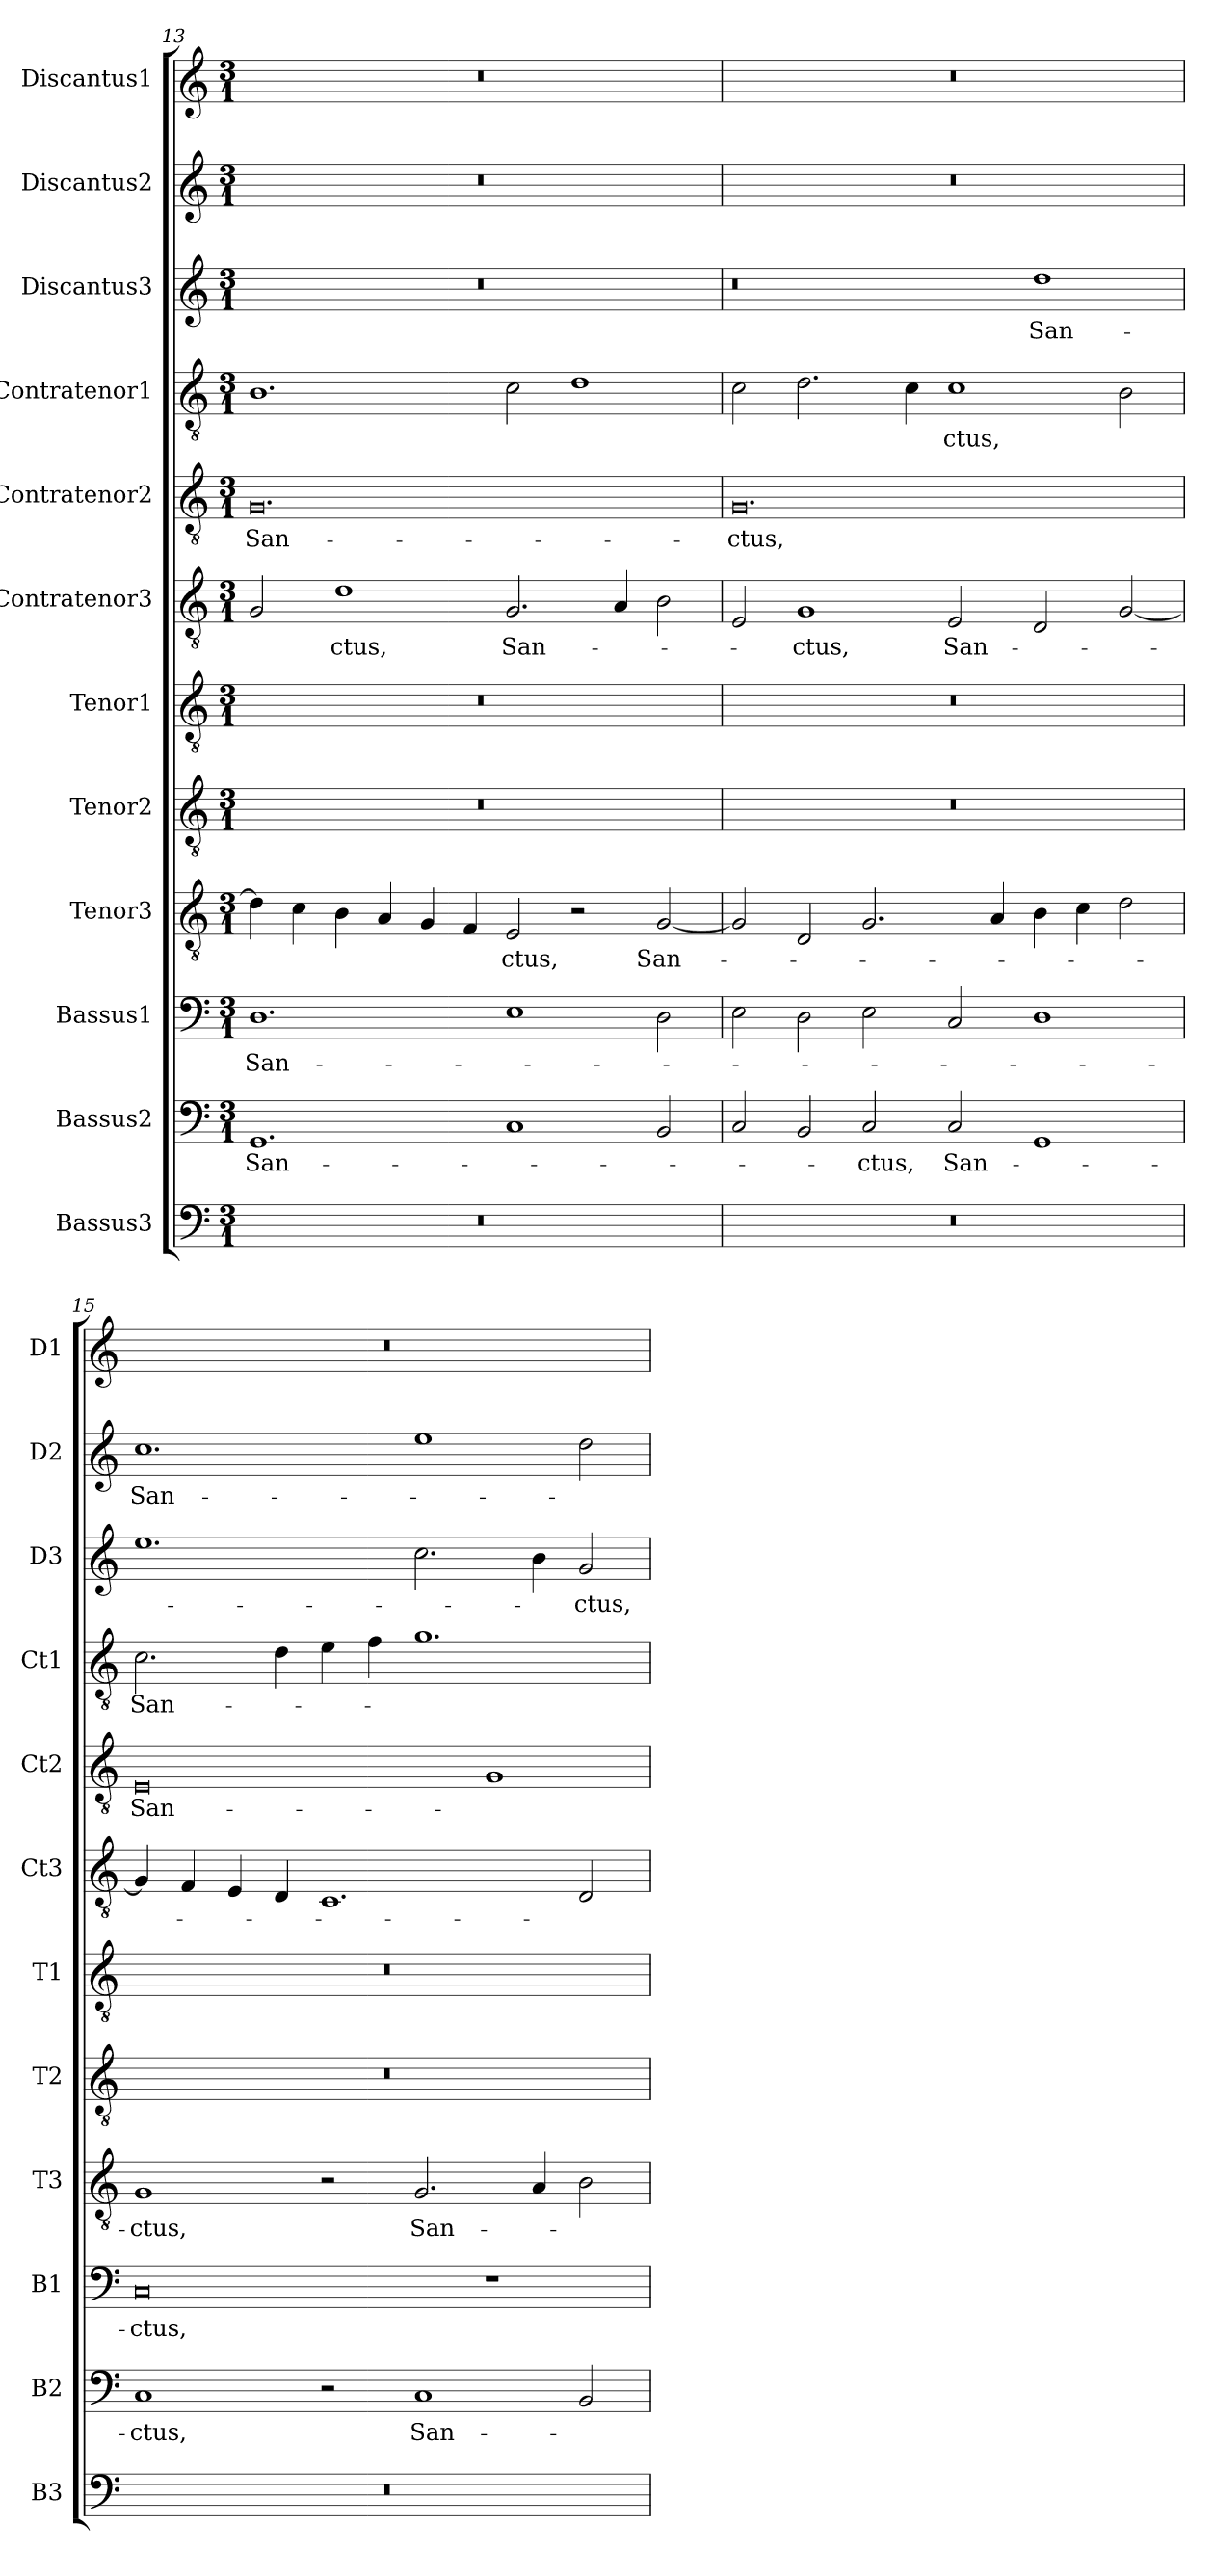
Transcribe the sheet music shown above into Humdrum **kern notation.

**kern	**kern	**text	**kern	**text	**kern	**text	**kern	**kern	**kern	**text	**kern	**text	**kern	**text	**kern	**text	**kern	**text	**kern
*part12	*part11	*part11	*part10	*part10	*part9	*part9	*part8	*part7	*part6	*part6	*part5	*part5	*part4	*part4	*part3	*part3	*part2	*part2	*part1
*staff12	*staff11	*staff11	*staff10	*staff10	*staff9	*staff9	*staff8	*staff7	*staff6	*staff6	*staff5	*staff5	*staff4	*staff4	*staff3	*staff3	*staff2	*staff2	*staff1
*I"Bassus3	*I"Bassus2	*	*I"Bassus1	*	*I"Tenor3	*	*I"Tenor2	*I"Tenor1	*I"Contratenor3	*	*I"Contratenor2	*	*I"Contratenor1	*	*I"Discantus3	*	*I"Discantus2	*	*I"Discantus1
*I'B3	*I'B2	*	*I'B1	*	*I'T3	*	*I'T2	*I'T1	*I'Ct3	*	*I'Ct2	*	*I'Ct1	*	*I'D3	*	*I'D2	*	*I'D1
*clefF4	*clefF4	*	*clefF4	*	*clefGv2	*	*clefGv2	*clefGv2	*clefGv2	*	*clefGv2	*	*clefGv2	*	*clefG2	*	*clefG2	*	*clefG2
*k[]	*k[]	*	*k[]	*	*k[]	*	*k[]	*k[]	*k[]	*	*k[]	*	*k[]	*	*k[]	*	*k[]	*	*k[]
*M3/1	*M3/1	*	*M3/1	*	*M3/1	*	*M3/1	*M3/1	*M3/1	*	*M3/1	*	*M3/1	*	*M3/1	*	*M3/1	*	*M3/1
=13	=13	=13	=13	=13	=13	=13	=13	=13	=13	=13	=13	=13	=13	=13	=13	=13	=13	=13	=13
0.r	1.GG	San-	1.D	San-	4d]	.	0.r	0.r	2G	.	0.G	San-	1.B	.	0.r	.	0.r	.	0.r
.	.	.	.	.	4c	.	.	.	.	.	.	.	.	.	.	.	.	.	.
.	.	.	.	.	4B	.	.	.	1d	-ctus,	.	.	.	.	.	.	.	.	.
.	.	.	.	.	4A	.	.	.	.	.	.	.	.	.	.	.	.	.	.
.	.	.	.	.	4G	.	.	.	.	.	.	.	.	.	.	.	.	.	.
.	.	.	.	.	4F	.	.	.	.	.	.	.	.	.	.	.	.	.	.
.	1C	.	1E	.	2E	-ctus,	.	.	2.G	San-	.	.	2c	.	.	.	.	.	.
.	.	.	.	.	2r	.	.	.	.	.	.	.	1d	.	.	.	.	.	.
.	.	.	.	.	.	.	.	.	4A	.	.	.	.	.	.	.	.	.	.
.	2BB	.	2D	.	[2G	San-	.	.	2B	.	.	.	.	.	.	.	.	.	.
=14	=14	=14	=14	=14	=14	=14	=14	=14	=14	=14	=14	=14	=14	=14	=14	=14	=14	=14	=14
0.r	2C	.	2E	.	2G]	.	0.r	0.r	2E	.	0.G	-ctus,	2c	.	0r	.	0.r	.	0.r
.	2BB	.	2D	.	2D	.	.	.	1G	-ctus,	.	.	2.d	.	.	.	.	.	.
.	2C	-ctus,	2E	.	2.G	.	.	.	.	.	.	.	.	.	.	.	.	.	.
.	.	.	.	.	.	.	.	.	.	.	.	.	4c	.	.	.	.	.	.
.	2C	San-	2C	.	.	.	.	.	2E	San-	.	.	1c	-ctus,	.	.	.	.	.
.	.	.	.	.	4A	.	.	.	.	.	.	.	.	.	.	.	.	.	.
.	1GG	.	1D	.	4B	.	.	.	2D	.	.	.	.	.	1dd	San-	.	.	.
.	.	.	.	.	4c	.	.	.	.	.	.	.	.	.	.	.	.	.	.
.	.	.	.	.	2d	.	.	.	[2G	.	.	.	2B	.	.	.	.	.	.
=15	=15	=15	=15	=15	=15	=15	=15	=15	=15	=15	=15	=15	=15	=15	=15	=15	=15	=15	=15
0.r	1C	-ctus,	0C	-ctus,	1G	-ctus,	0.r	0.r	4G]	.	0E	San-	2.c	San-	1.ee	.	1.cc	San-	0.r
.	.	.	.	.	.	.	.	.	4F	.	.	.	.	.	.	.	.	.	.
.	.	.	.	.	.	.	.	.	4E	.	.	.	.	.	.	.	.	.	.
.	.	.	.	.	.	.	.	.	4D	.	.	.	4d	.	.	.	.	.	.
.	2r	.	.	.	2r	.	.	.	1.C	.	.	.	4e	.	.	.	.	.	.
.	.	.	.	.	.	.	.	.	.	.	.	.	4f	.	.	.	.	.	.
.	1C	San-	.	.	2.G	San-	.	.	.	.	.	.	1.g	.	2.cc	.	1ee	.	.
.	.	.	1r	.	.	.	.	.	.	.	1G	.	.	.	.	.	.	.	.
.	.	.	.	.	4A	.	.	.	.	.	.	.	.	.	4b	.	.	.	.
.	2BB	.	.	.	2B	.	.	.	2D	.	.	.	.	.	2g	-ctus,	2dd	.	.
=	=	=	=	=	=	=	=	=	=	=	=	=	=	=	=	=	=	=	=
*-	*-	*-	*-	*-	*-	*-	*-	*-	*-	*-	*-	*-	*-	*-	*-	*-	*-	*-	*-
